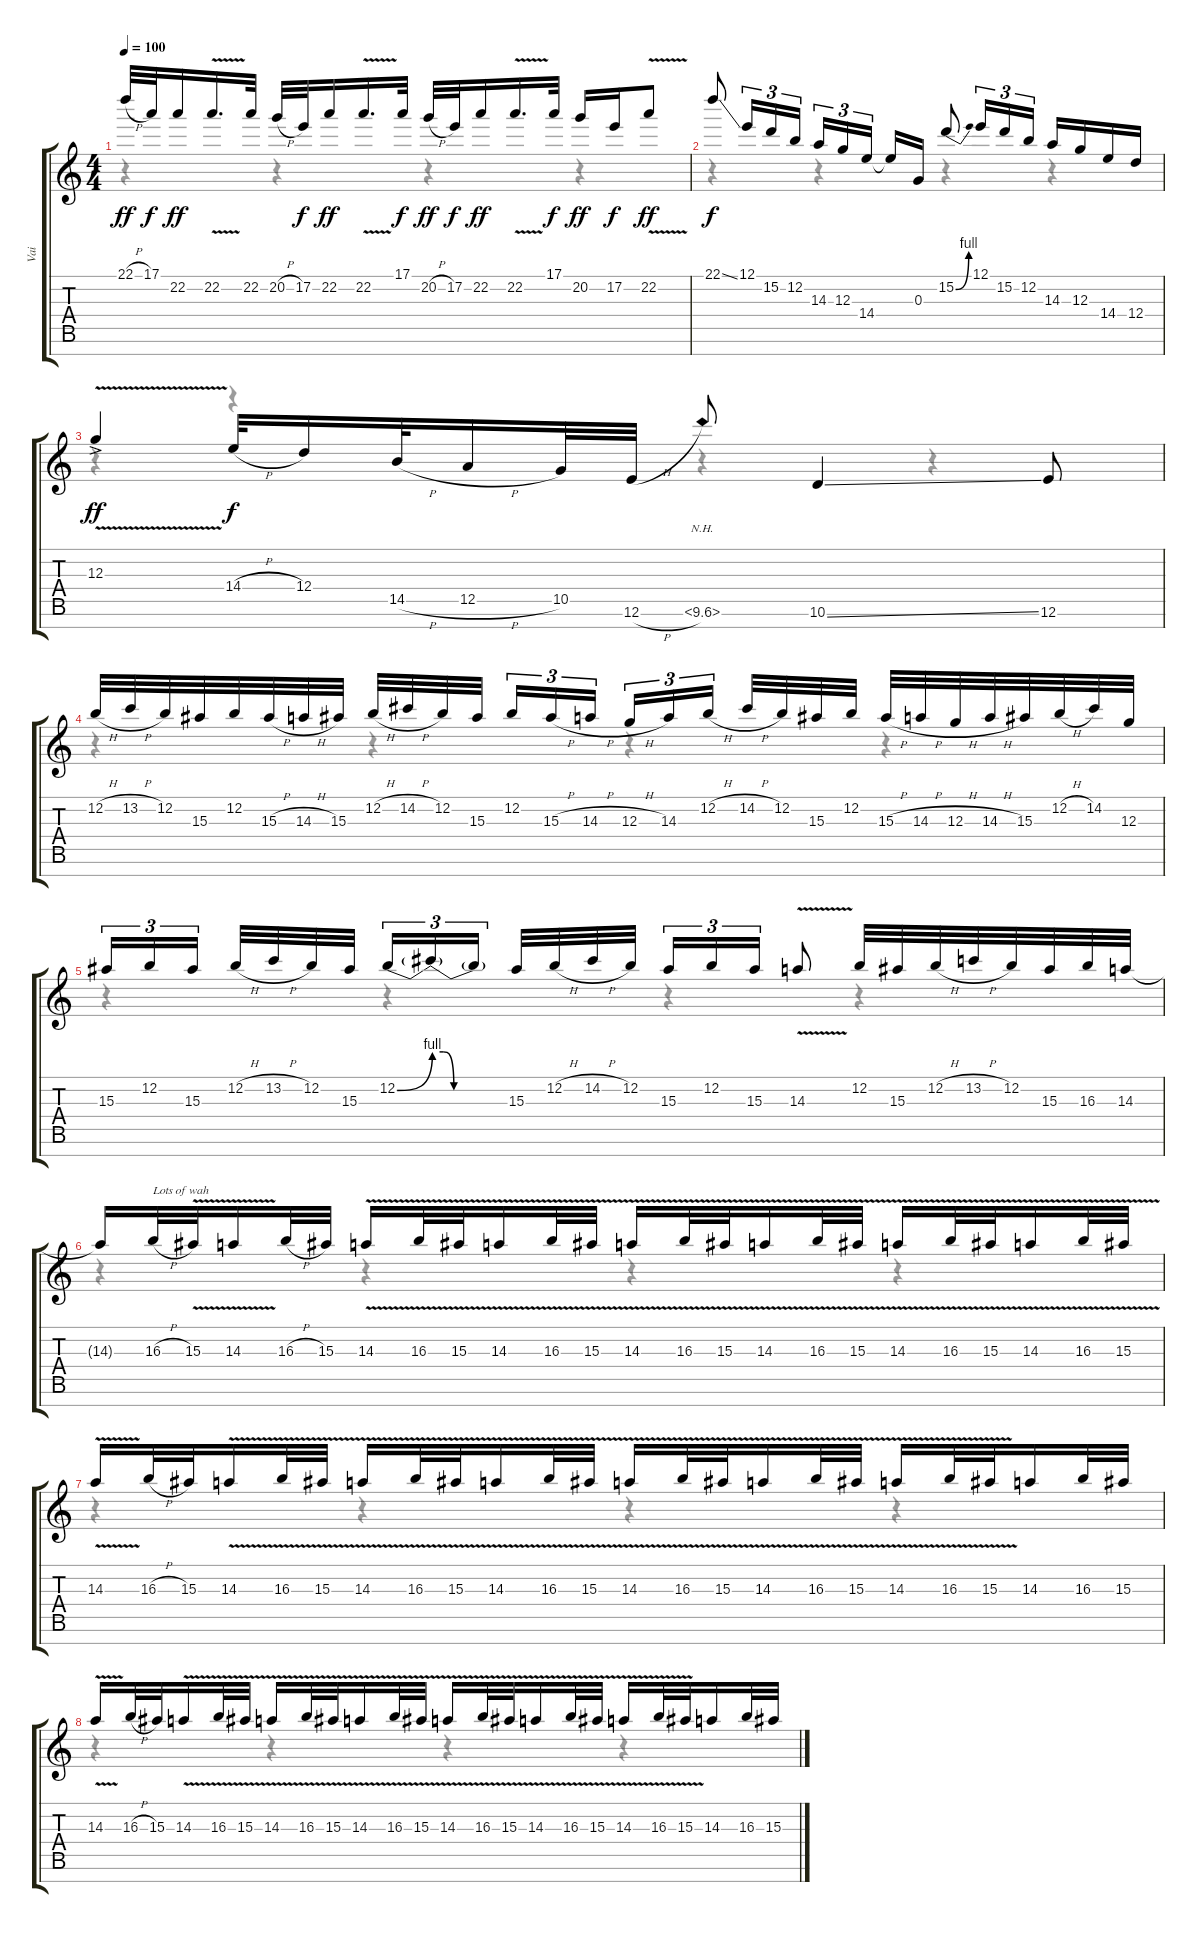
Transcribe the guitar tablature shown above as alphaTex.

\track ("Vai" "Vai") {instrument overdrivenguitar}
\staff {score tabs}
\tuning (E4 B3 G3 D3 A2 E2 B1) {hide}
\voice
\ts (4 4)
\tempo 100
\clef g2
\ks c
22.1{h}.32{dy ff} 17.1.32{dy f} 22.2.16{dy ff} 22.2{v}.16{d} 22.2.32 20.2{h}.32 17.2.32{dy f} 22.2.16{dy ff} 22.2{v}.16{d} 17.1.32{dy f} 20.2{h}.32{dy ff} 17.2.32{dy f} 22.2.16{dy ff} 22.2{v}.16{d} 17.1.32{dy f} 20.2.16{dy ff} 17.2.16{dy f} 22.2{v}.8{dy ff} |
22.1{ss}.8{dy f} 12.1.16{tu (3 2)} 15.2.16{tu (3 2)} 12.2.16{tu (3 2)} 14.3.16{tu (3 2)} 12.3.16{tu (3 2)} 14.4.16{tu (3 2)} 14.4{t}.16 0.3.16 15.2{be (bend 0 0 60 4)}.8 12.1.16{tu (3 2)} 15.2.16{tu (3 2)} 12.2.16{tu (3 2)} 14.3.16 12.3.16 14.4.16 12.4.16 |
12.3{v ac}.4{dy ff} 14.4{h}.32{dy f} 12.4.16 14.5{h}.32 12.5{h}.16 10.5.32 12.6{h}.32 10.6{nh}.8 10.6{ss}.4 12.6.8 |
12.2{h}.32 13.2{h}.32 12.2.32 15.3.32 12.2.32 15.3{h}.32 14.3{h}.32 15.3.32 12.2{h}.32 14.2{h}.32 12.2.32 15.3.32 12.2.16{tu (3 2)} 15.3{h}.16{tu (3 2)} 14.3{h}.16{tu (3 2)} 12.3{h}.16{tu (3 2)} 14.3.16{tu (3 2)} 12.2{h}.16{tu (3 2)} 14.2{h}.32 12.2.32 15.3.32 12.2.32 15.3{h}.32 14.3{h}.32 12.3{h}.32 14.3{h}.32 15.3.32 12.2{h}.32 14.2.32 12.3.32 |
15.3.16{tu (3 2)} 12.2.16{tu (3 2)} 15.3.16{tu (3 2)} 12.2{h}.32 13.2{h}.32 12.2.32 15.3.32 12.2{be (bend 0 0 60 4)}.16{tu (3 2)} 12.2{be (custom 0 4 15 4 30 0 60 0) t}.16{tu (3 2)} 12.2{be (hold 0 0 60 0) t}.16{tu (3 2)} 15.3.32 12.2{h}.32 14.2{h}.32 12.2.32 15.3.16{tu (3 2)} 12.2.16{tu (3 2)} 15.3.16{tu (3 2)} 14.3{v}.8 12.2.32 15.3.32 12.2{h}.32 13.2{h}.32 12.2.32 15.3.32 16.3.32 14.3.32 |
14.3{t}.16 16.3{h}.32{txt "Lots of wah"} 15.3{v}.32 14.3{v}.16 16.3{h}.32 15.3.32 14.3{v}.16 16.3{v}.32 15.3{v}.32 14.3{v}.16 16.3{v}.32 15.3{v}.32 14.3{v}.16 16.3{v}.32 15.3{v}.32 14.3{v}.16 16.3{v}.32 15.3{v}.32 14.3{v}.16 16.3{v}.32 15.3{v}.32 14.3{v}.16 16.3{v}.32 15.3{v}.32 |
14.3{v}.16 16.3{h}.32 15.3.32 14.3{v}.16 16.3{v}.32 15.3{v}.32 14.3{v}.16 16.3{v}.32 15.3{v}.32 14.3{v}.16 16.3{v}.32 15.3{v}.32 14.3{v}.16 16.3{v}.32 15.3{v}.32 14.3{v}.16 16.3{v}.32 15.3{v}.32 14.3{v}.16 16.3{v}.32 15.3{v}.32 14.3.16 16.3.32 15.3.32 |
14.3{v}.16 16.3{h}.32 15.3.32 14.3{v}.16 16.3{v}.32 15.3{v}.32 14.3{v}.16 16.3{v}.32 15.3{v}.32 14.3{v}.16 16.3{v}.32 15.3{v}.32 14.3{v}.16 16.3{v}.32 15.3{v}.32 14.3{v}.16 16.3{v}.32 15.3{v}.32 14.3{v}.16 16.3{v}.32 15.3{v}.32 14.3.16 16.3.32 15.3.32
\voice
\clef g2
\ottava regular
\simile none
\ks c
r.4{dy f} r.4 r.4 r.4 |
r.4 r.4 r.4 r.4 |
r.4 r.4 r.4 r.4 |
r.4 r.4 r.4 r.4 |
r.4 r.4 r.4 r.4 |
r.4 r.4 r.4 r.4 |
r.4 r.4 r.4 r.4 |
r.4 r.4 r.4 r.4
